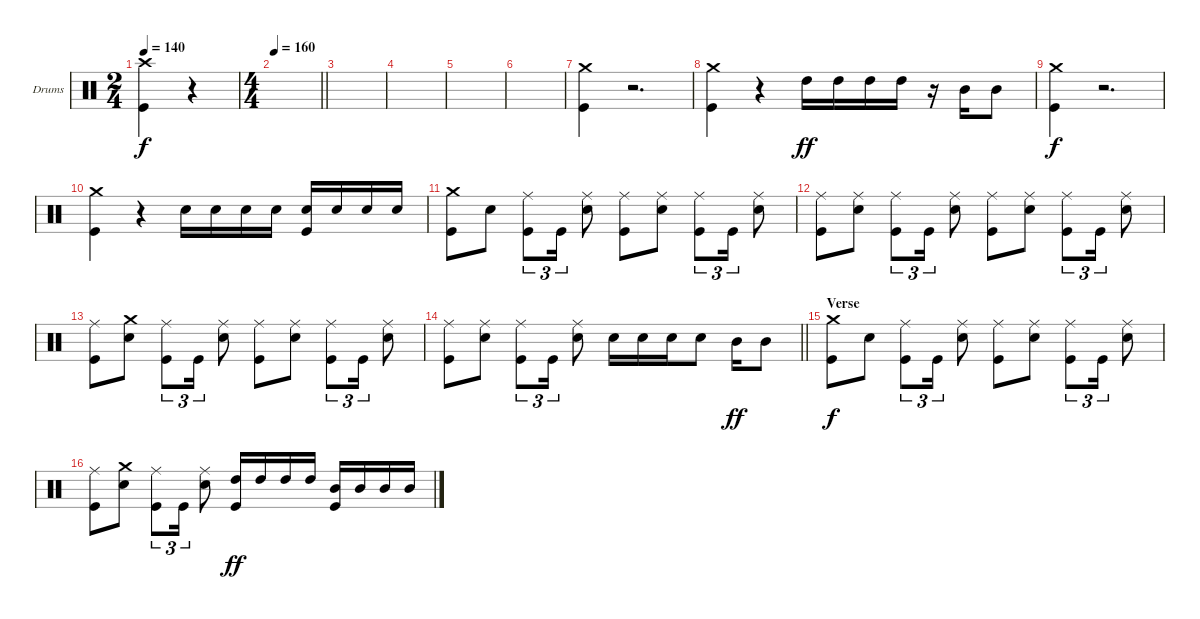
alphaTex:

\bracketExtendMode groupsimilarinstruments
\firstSystemTrackNameOrientation horizontal
\otherSystemsTrackNameOrientation horizontal
\track ("Drums" "Drums") {instrument percussion}
\staff {score}
\articulation defaults
\ts (2 4)
\tempo 140
\clef neutral
\ks c
("Kick (hit)" "Crash high (hit)").4{dy f} r.4 |
\ts (4 4)
\tempo 160
\barLineRight lightlight
|
|
|
|
|
("Crash medium (hit)" "Kick (hit)").4 r.2{d} |
("Crash medium (hit)" "Kick (hit)").4 r.4 "High Tom (hit)".16{dy ff} "High Tom (hit)".16 "High Tom (hit)".16 "High Tom (hit)".16 r.16 "Mid Tom (hit)".16 "Mid Tom (hit)".8 |
("Kick (hit)" "Crash medium (hit)").4{dy f} r.2{d} |
("Kick (hit)" "Crash medium (hit)").4 r.4 "Snare (hit) 2".16 "Snare (hit) 2".16 "Snare (hit) 2".16 "Snare (hit) 2".16 ("Snare (hit) 2" "Kick (hit)").16 "Snare (hit) 2".16 "Snare (hit) 2".16 "Snare (hit) 2".16 |
("Kick (hit)" "Crash medium (hit)").8 "Snare (hit) 2".8 ("Kick (hit)" "Ride (middle)").8{tu (3 2)} "Kick (hit)".16{tu (3 2)} ("Ride (middle)" "Snare (hit) 2").8 ("Ride (middle)" "Kick (hit)").8 ("Ride (middle)" "Snare (hit) 2").8 ("Ride (middle)" "Kick (hit)").8{tu (3 2)} "Kick (hit)".16{tu (3 2)} ("Ride (middle)" "Snare (hit) 2").8 |
("Ride (middle)" "Kick (hit)").8 ("Ride (middle)" "Snare (hit) 2").8 ("Kick (hit)" "Ride (middle)").8{tu (3 2)} "Kick (hit)".16{tu (3 2)} ("Ride (middle)" "Snare (hit) 2").8 ("Ride (middle)" "Kick (hit)").8 ("Ride (middle)" "Snare (hit) 2").8 ("Kick (hit)" "Ride (middle)").8{tu (3 2)} "Kick (hit)".16{tu (3 2)} ("Ride (middle)" "Snare (hit) 2").8 |
("Ride (middle)" "Kick (hit)").8 ("Crash medium (hit)" "Snare (hit) 2").8 ("Kick (hit)" "Ride (middle)").8{tu (3 2)} "Kick (hit)".16{tu (3 2)} ("Ride (middle)" "Snare (hit) 2").8 ("Ride (middle)" "Kick (hit)").8 ("Ride (middle)" "Snare (hit) 2").8 ("Kick (hit)" "Ride (middle)").8{tu (3 2)} "Kick (hit)".16{tu (3 2)} ("Ride (middle)" "Snare (hit) 2").8 |
\barLineRight lightlight
("Ride (middle)" "Kick (hit)").8 ("Ride (middle)" "Snare (hit) 2").8 ("Kick (hit)" "Ride (middle)").8{tu (3 2)} "Kick (hit)".16{tu (3 2)} ("Ride (middle)" "Snare (hit) 2").8 "Snare (hit) 2".16 "Snare (hit) 2".16 "Snare (hit) 2".16 "Snare (hit) 2".8 "Mid Tom (hit)".16{dy ff} "Mid Tom (hit)".8 |
\section ("" "Verse")
("Crash medium (hit)" "Kick (hit)").8{dy f} "Snare (hit) 2".8 ("Kick (hit)" "Ride (middle)").8{tu (3 2)} "Kick (hit)".16{tu (3 2)} ("Ride (middle)" "Snare (hit) 2").8 ("Ride (middle)" "Kick (hit)").8 ("Ride (middle)" "Snare (hit) 2").8 ("Kick (hit)" "Ride (middle)").8{tu (3 2)} "Kick (hit)".16{tu (3 2)} ("Ride (middle)" "Snare (hit) 2").8 |
("Ride (middle)" "Kick (hit)").8 ("Crash medium (hit)" "Snare (hit) 2").8 ("Kick (hit)" "Ride (middle)").8{tu (3 2)} "Kick (hit)".16{tu (3 2)} ("Ride (middle)" "Snare (hit) 2").8 ("Kick (hit)" "High Tom (hit)").16{dy ff} "High Tom (hit)".16 "High Tom (hit)".16 "High Tom (hit)".16 ("Kick (hit)" "Mid Tom (hit)").16 "Mid Tom (hit)".16 "Mid Tom (hit)".16 "Mid Tom (hit)".16
